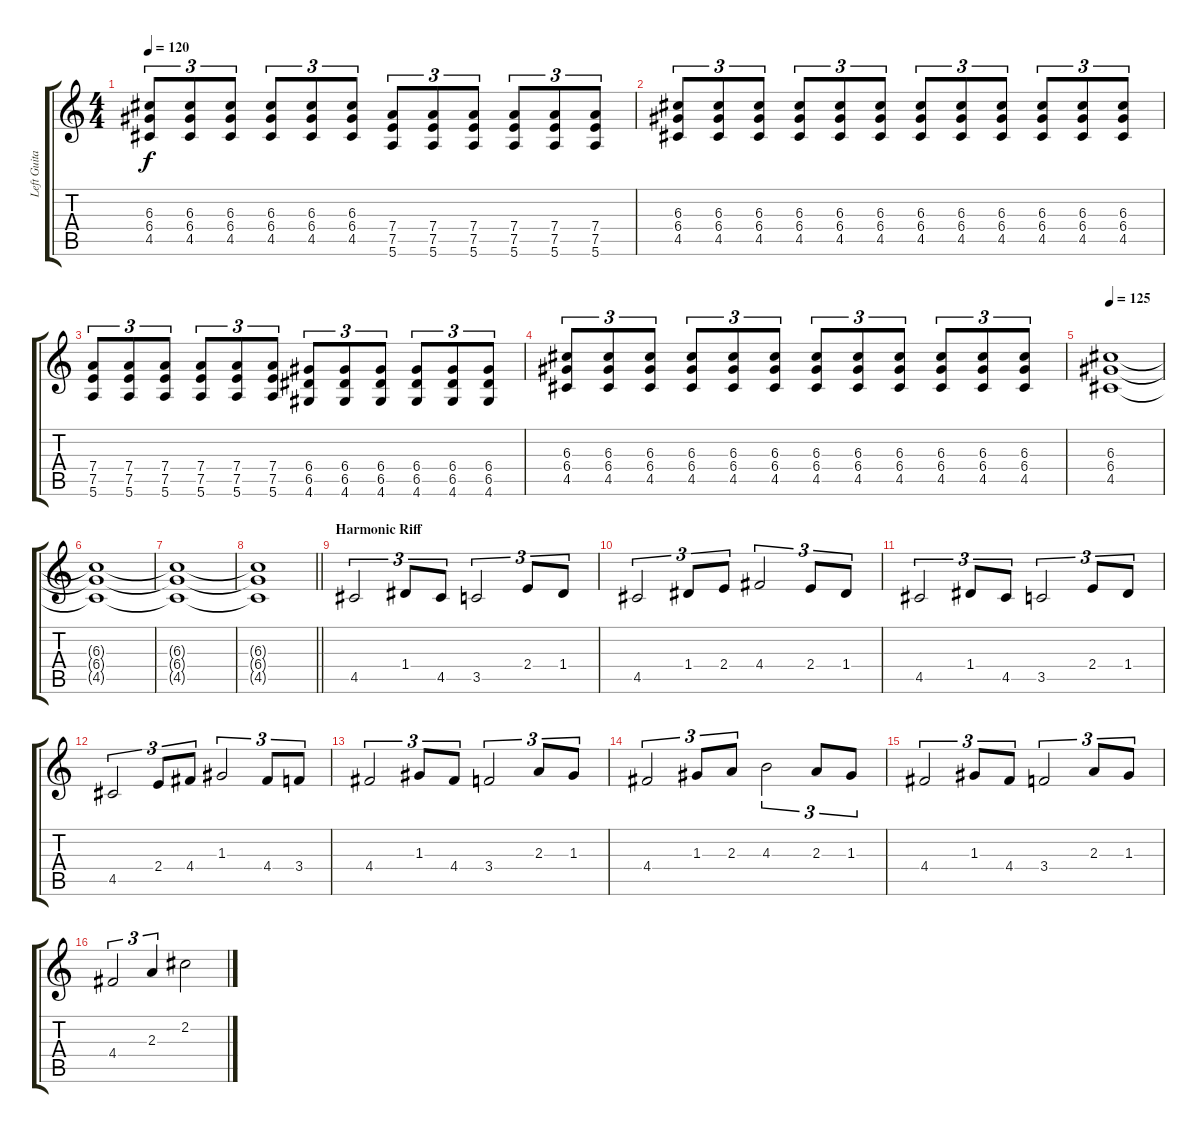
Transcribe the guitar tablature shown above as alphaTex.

\track ("Left Guitar" "Left Guita") {instrument distortionguitar}
\staff {score tabs}
\tuning (E4 B3 G3 D3 A2 E2) {hide}
\ts (4 4)
\tempo 120
\clef g2
\ks c
(6.3 6.4 4.5).8{tu (3 2) dy f} (6.3 6.4 4.5).8{tu (3 2)} (6.3 6.4 4.5).8{tu (3 2)} (6.3 6.4 4.5).8{tu (3 2)} (6.3 6.4 4.5).8{tu (3 2)} (6.3 6.4 4.5).8{tu (3 2)} (7.4 7.5 5.6).8{tu (3 2)} (7.4 7.5 5.6).8{tu (3 2)} (7.4 7.5 5.6).8{tu (3 2)} (7.4 7.5 5.6).8{tu (3 2)} (7.4 7.5 5.6).8{tu (3 2)} (7.4 7.5 5.6).8{tu (3 2)} |
(6.3 6.4 4.5).8{tu (3 2)} (6.3 6.4 4.5).8{tu (3 2)} (6.3 6.4 4.5).8{tu (3 2)} (6.3 6.4 4.5).8{tu (3 2)} (6.3 6.4 4.5).8{tu (3 2)} (6.3 6.4 4.5).8{tu (3 2)} (6.3 6.4 4.5).8{tu (3 2)} (6.3 6.4 4.5).8{tu (3 2)} (6.3 6.4 4.5).8{tu (3 2)} (6.3 6.4 4.5).8{tu (3 2)} (6.3 6.4 4.5).8{tu (3 2)} (6.3 6.4 4.5).8{tu (3 2)} |
(7.4 7.5 5.6).8{tu (3 2)} (7.4 7.5 5.6).8{tu (3 2)} (7.4 7.5 5.6).8{tu (3 2)} (7.4 7.5 5.6).8{tu (3 2)} (7.4 7.5 5.6).8{tu (3 2)} (7.4 7.5 5.6).8{tu (3 2)} (6.4 6.5 4.6).8{tu (3 2)} (6.4 6.5 4.6).8{tu (3 2)} (6.4 6.5 4.6).8{tu (3 2)} (6.4 6.5 4.6).8{tu (3 2)} (6.4 6.5 4.6).8{tu (3 2)} (6.4 6.5 4.6).8{tu (3 2)} |
(6.3 6.4 4.5).8{tu (3 2)} (6.3 6.4 4.5).8{tu (3 2)} (6.3 6.4 4.5).8{tu (3 2)} (6.3 6.4 4.5).8{tu (3 2)} (6.3 6.4 4.5).8{tu (3 2)} (6.3 6.4 4.5).8{tu (3 2)} (6.3 6.4 4.5).8{tu (3 2)} (6.3 6.4 4.5).8{tu (3 2)} (6.3 6.4 4.5).8{tu (3 2)} (6.3 6.4 4.5).8{tu (3 2)} (6.3 6.4 4.5).8{tu (3 2)} (6.3 6.4 4.5).8{tu (3 2)} |
\tempo 125
(6.3 6.4 4.5).1 |
(6.3{t} 6.4{t} 4.5{t}).1 |
(6.3{t} 6.4{t} 4.5{t}).1 |
\barLineRight lightlight
(6.3{t} 6.4{t} 4.5{t}).1 |
\section ("" "Harmonic Riff")
4.5.2{tu (3 2)} 1.4.8{tu (3 2)} 4.5.8{tu (3 2)} 3.5.2{tu (3 2)} 2.4.8{tu (3 2)} 1.4.8{tu (3 2)} |
4.5.2{tu (3 2)} 1.4.8{tu (3 2)} 2.4.8{tu (3 2)} 4.4.2{tu (3 2)} 2.4.8{tu (3 2)} 1.4.8{tu (3 2)} |
4.5.2{tu (3 2)} 1.4.8{tu (3 2)} 4.5.8{tu (3 2)} 3.5.2{tu (3 2)} 2.4.8{tu (3 2)} 1.4.8{tu (3 2)} |
4.5.2{tu (3 2)} 2.4.8{tu (3 2)} 4.4.8{tu (3 2)} 1.3.2{tu (3 2)} 4.4.8{tu (3 2)} 3.4.8{tu (3 2)} |
4.4.2{tu (3 2)} 1.3.8{tu (3 2)} 4.4.8{tu (3 2)} 3.4.2{tu (3 2)} 2.3.8{tu (3 2)} 1.3.8{tu (3 2)} |
4.4.2{tu (3 2)} 1.3.8{tu (3 2)} 2.3.8{tu (3 2)} 4.3.2{tu (3 2)} 2.3.8{tu (3 2)} 1.3.8{tu (3 2)} |
4.4.2{tu (3 2)} 1.3.8{tu (3 2)} 4.4.8{tu (3 2)} 3.4.2{tu (3 2)} 2.3.8{tu (3 2)} 1.3.8{tu (3 2)} |
4.4.2{tu (3 2)} 2.3.4{tu (3 2)} 2.2.2
